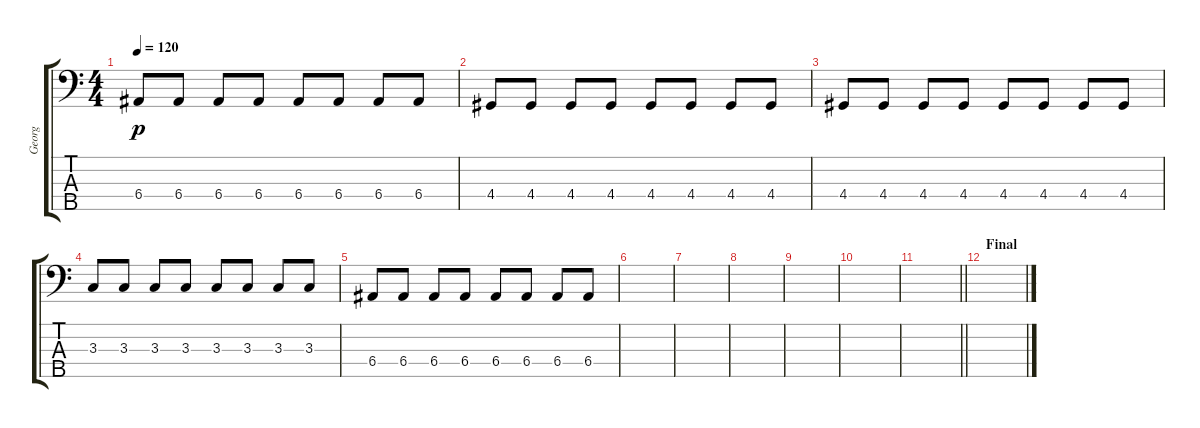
\track ("Georg" "Georg") {instrument electricbassfinger}
\staff {score tabs}
\tuning (G2 D2 A1 E1 B0) {hide}
\ts (4 4)
\tempo 120
\clef f4
\ks c
6.4.8{dy p} 6.4.8 6.4.8 6.4.8 6.4.8 6.4.8 6.4.8 6.4.8 |
4.4.8 4.4.8 4.4.8 4.4.8 4.4.8 4.4.8 4.4.8 4.4.8 |
4.4.8 4.4.8 4.4.8 4.4.8 4.4.8 4.4.8 4.4.8 4.4.8 |
3.3.8 3.3.8 3.3.8 3.3.8 3.3.8 3.3.8 3.3.8 3.3.8 |
6.4.8 6.4.8 6.4.8 6.4.8 6.4.8 6.4.8 6.4.8 6.4.8 |
|
|
|
|
|
\barLineRight lightlight
|
\section ("" "Final")
